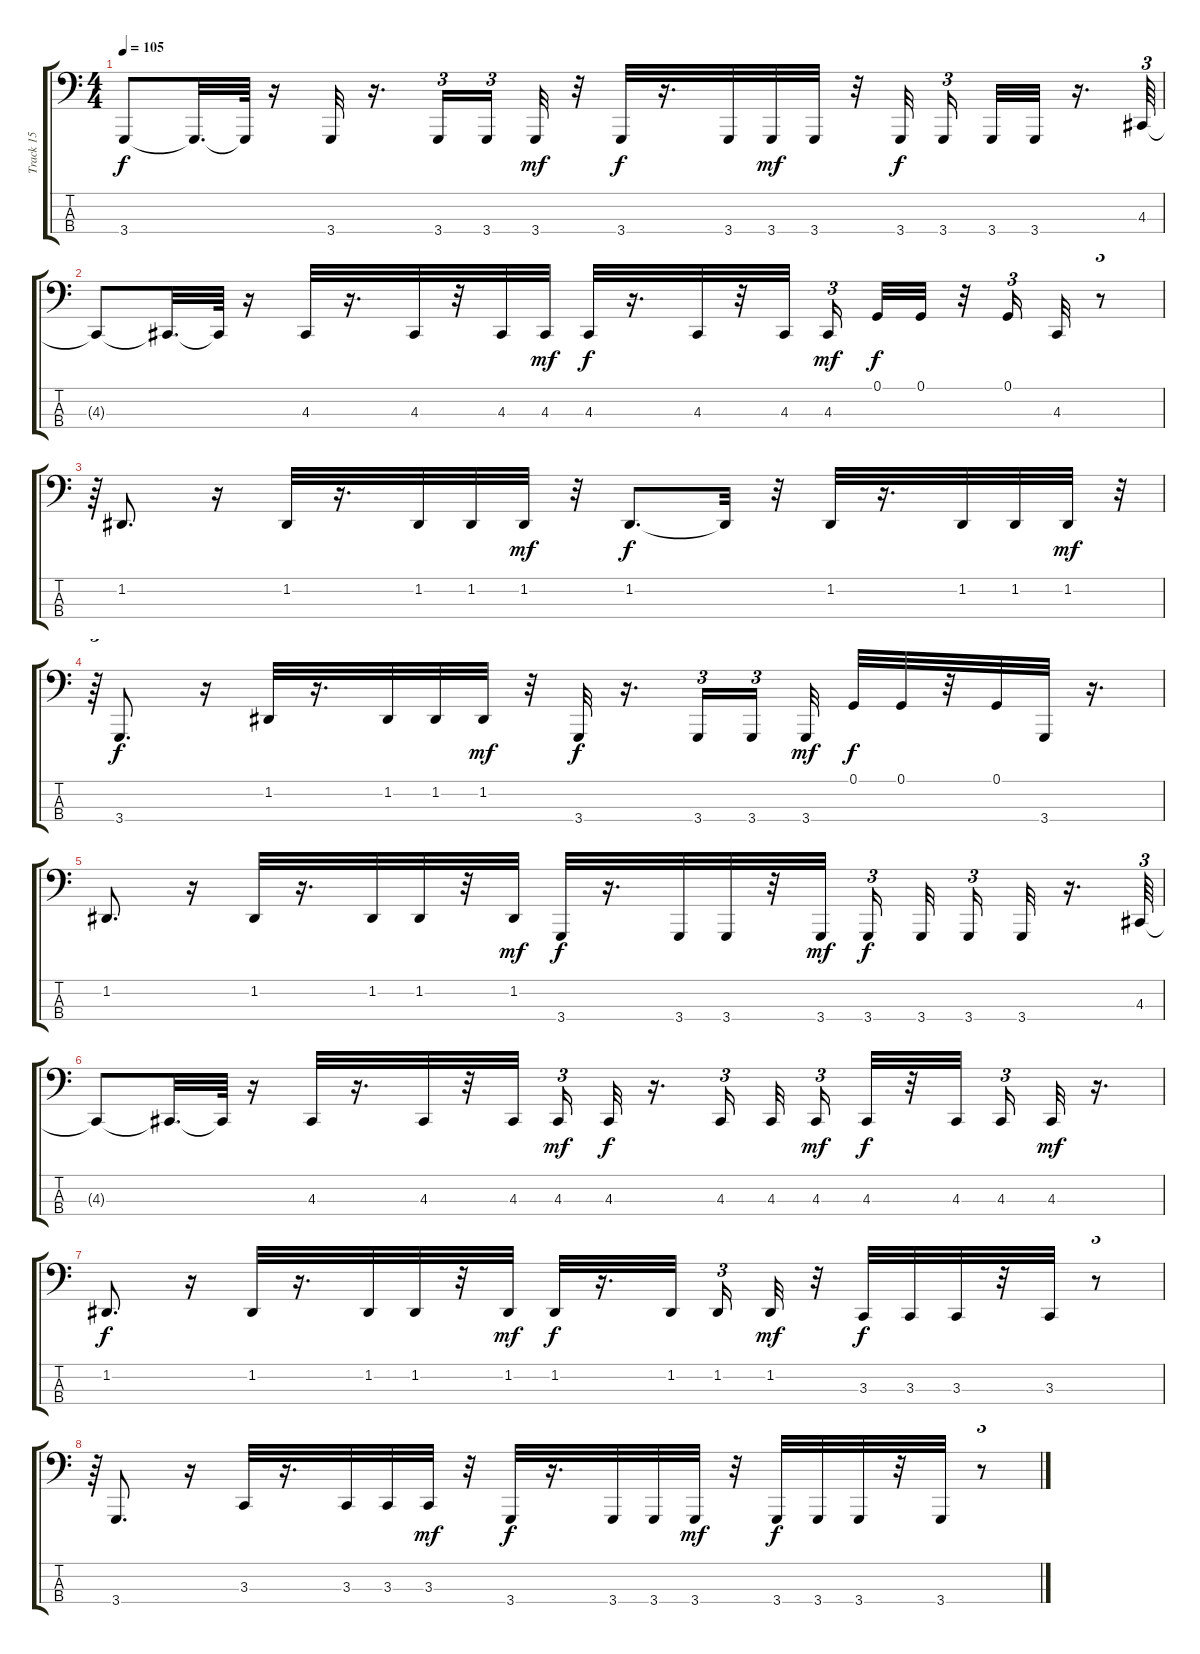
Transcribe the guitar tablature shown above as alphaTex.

\track ("Track 15" "Track 15") {instrument stringensemble1}
\staff {score tabs}
\tuning (G2 D2 A1 E1) {hide}
\ts (4 4)
\tempo 105
\clef f4
\ks c
3.4{t}.8{dy f} 3.4{t}.32{d} 3.4{t}.64 r.16 3.4.32 r.16{d} 3.4.16{tu (3 2)} 3.4.16{tu (3 2) beam splitsecondary} 3.4.32{dy mf} r.32 3.4.32{dy f} r.16{d} 3.4.32 3.4.32{dy mf} 3.4.32 r.32 3.4.32{dy f beam splitsecondary} 3.4.16{tu (3 2) beam splitsecondary} 3.4.32 3.4.32 r.16{d} 4.3.64{tu (3 2)} |
4.3{t}.8 4.3{t}.32{d} 4.3{t}.64 r.16 4.3.32 r.16{d} 4.3.32 r.32 4.3.32 4.3.32{dy mf} 4.3.32{dy f} r.16{d} 4.3.32 r.32 4.3.32 4.3.16{tu (3 2) dy mf} 0.1.32{dy f} 0.1.32 r.32 0.1.16{tu (3 2)} 4.3.32 r.8{tu (3 2)} |
r.64{tu (3 2)} 1.2.8{d} r.16 1.2.32 r.16{d} 1.2.32 1.2.32 1.2.32{dy mf} r.32 1.2.8{d dy f} 1.2{t}.32 r.32 1.2.32 r.16{d} 1.2.32 1.2.32 1.2.32{dy mf} r.32{tu (3 2)} |
r.64{tu (3 2)} 3.4.8{d dy f} r.16 1.2.32 r.16{d} 1.2.32 1.2.32 1.2.32{dy mf} r.32 3.4.32{dy f} r.16{d} 3.4.16{tu (3 2)} 3.4.16{tu (3 2) beam splitsecondary} 3.4.32{dy mf} 0.1.32{dy f} 0.1.32 r.32 0.1.32 3.4.32 r.16{d} |
1.2.8{d} r.16 1.2.32 r.16{d} 1.2.32 1.2.32 r.32 1.2.32{dy mf} 3.4.32{dy f} r.16{d} 3.4.32 3.4.32 r.32 3.4.32{dy mf} 3.4.16{tu (3 2) dy f beam splitsecondary} 3.4.32{beam splitsecondary} 3.4.16{tu (3 2)} 3.4.32 r.16{d} 4.3.64{tu (3 2)} |
4.3{t}.8 4.3{t}.32{d} 4.3{t}.64 r.16 4.3.32 r.16{d} 4.3.32 r.32 4.3.32 4.3.16{tu (3 2) dy mf} 4.3.32{dy f} r.16{d} 4.3.16{tu (3 2) beam splitsecondary} 4.3.32 4.3.16{tu (3 2) dy mf} 4.3.32{dy f} r.32 4.3.32{beam splitsecondary} 4.3.16{tu (3 2)} 4.3.32{dy mf} r.16{d} |
1.2.8{d dy f} r.16 1.2.32 r.16{d} 1.2.32 1.2.32 r.32 1.2.32{dy mf} 1.2.32{dy f} r.16{d} 1.2.32{beam splitsecondary} 1.2.16{tu (3 2)} 1.2.32{dy mf} r.32 3.3.32{dy f} 3.3.32 3.3.32 r.32 3.3.32 r.8{tu (3 2)} |
r.64{tu (3 2)} 3.4.8{d} r.16 3.3.32 r.16{d} 3.3.32 3.3.32 3.3.32{dy mf} r.32 3.4.32{dy f} r.16{d} 3.4.32 3.4.32 3.4.32{dy mf} r.32 3.4.32{dy f} 3.4.32 3.4.32 r.32 3.4.32 r.8{tu (3 2)}
